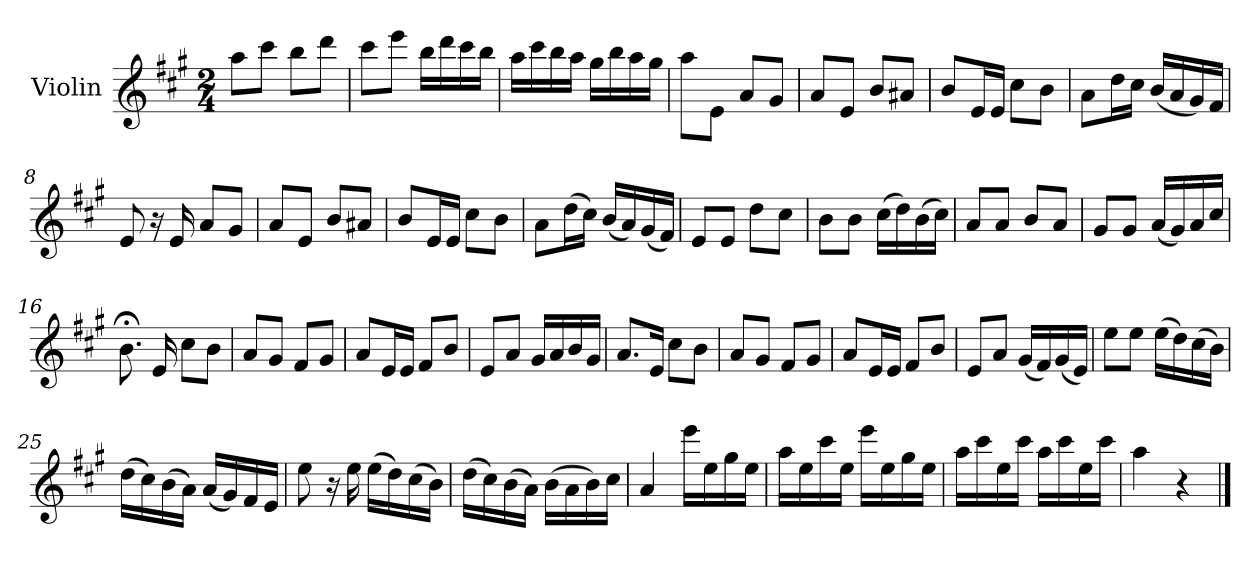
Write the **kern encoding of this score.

**kern
*part1
*staff1
*I"Violin
*I'Vln.
*clefG2
*k[f#c#g#]
*M2/4
=1
8aa\L
8ccc#\J
8bb\L
8ddd\J
=2
8ccc#\L
8eee\J
16bb\LL
16ddd\
16ccc#\
16bb\JJ
=3
16aa\LL
16ccc#\
16bb\
16aa\JJ
16gg#\LL
16bb\
16aa\
16gg#\JJ
=4
8aa\L
8e\J
8a/L
8g#/J
=5
8a/L
8e/J
8b/L
8a#X/J
=6
8b/L
16e/L
16e/JJ
8cc#\L
8b\J
!!LO:LB:g=z
=7
8a\L
16dd\L
16cc#\JJ
(<16b/LL
16a/
16g#/)
16f#/JJ
=8
8e/
16r
16e/
8a/L
8g#/J
=9
8a/L
8e/J
8b/L
8a#X/J
=10
8b/L
16e/L
16e/JJ
8cc#\L
8b\J
=11
8a\L
(>16dd\L
16cc#\JJ)
(<16b/LL
16a/)
(<16g#/
16f#/JJ)
=12
8e/L
8e/J
8dd\L
8cc#\J
!!LO:LB:g=z
=13
8b\L
8b\J
(>16cc#\LL
16dd\)
(>16b\
16cc#\JJ)
=14
8a/L
8a/J
8b/L
8a/J
=15
8g#/L
8g#/J
(<16a/LL
16g#/)
16a/
16cc#/JJ
=16
8.b;<\
16e/
8cc#\L
8b\J
=17
8a/L
8g#/J
8f#/L
8g#/J
=18
8a/L
16e/L
16e/JJ
8f#/L
8b/J
=19
8e/L
8a/J
16g#/LL
16a/
16b/
16g#/JJ
!!LO:LB:g=z
=20
8.a/L
16e/Jk
8cc#\L
8b\J
=21
8a/L
8g#/J
8f#/L
8g#/J
=22
8a/L
16e/L
16e/JJ
8f#/L
8b/J
=23
8e/L
8a/J
(<16g#/LL
16f#/)
(<16g#/
16e/JJ)
=24
8ee\L
8ee\J
(>16ee\LL
16dd\)
(>16cc#\
16b\JJ)
=25
(>16dd\LL
16cc#\)
(>16b\
16a\JJ)
(<16a/LL
16g#/)
16f#/
16e/JJ
!!LO:LB:g=z
=26
8ee\
16r
16ee\
(>16ee\LL
16dd\)
(>16cc#\
16b\JJ)
=27
(>16dd\LL
16cc#\)
(>16b\
16a\JJ)
(>16b\LL
16a\
16b\)
16cc#\JJ
=28
4a/
16eee\LL
16ee\
16gg#\
16ee\JJ
=29
16aa\LL
16ee\
16ccc#\
16ee\JJ
16eee\LL
16ee\
16gg#\
16ee\JJ
=30
16aa\LL
16ccc#\
16ee\
16ccc#\JJ
16aa\LL
16ccc#\
16ee\
16ccc#\JJ
=31
4aa\
4r
==
*-
